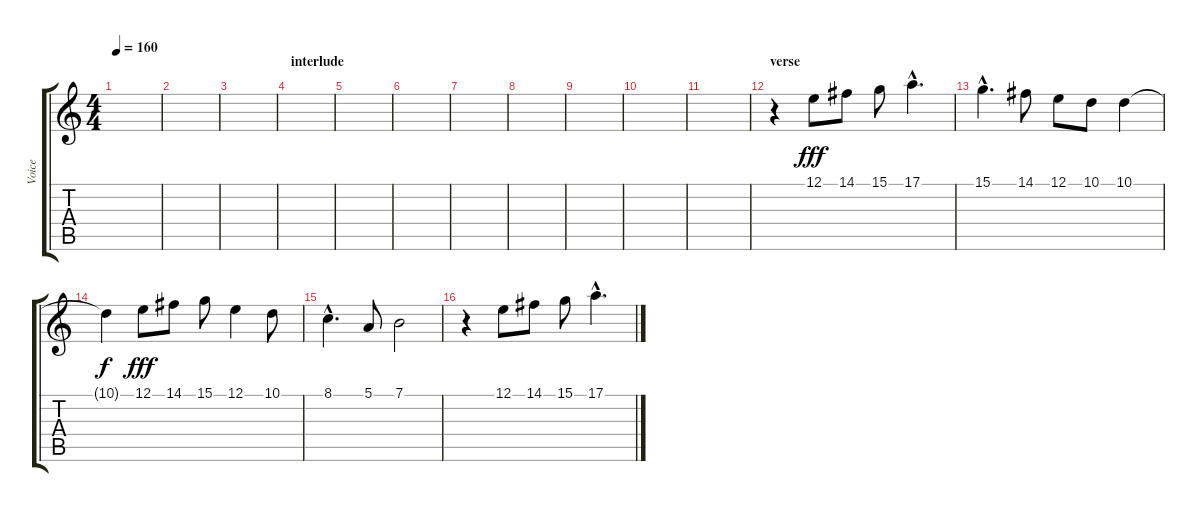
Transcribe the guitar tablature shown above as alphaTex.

\track ("Voice" "Voice") {instrument choiraahs}
\staff {score tabs}
\tuning (E4 B3 G3 D3 A2 E2) {hide}
\ts (4 4)
\tempo 160
\clef g2
\ks c
|
|
|
\section ("" "interlude")
|
|
|
|
|
|
|
|
\section ("" "verse")
r.4 12.1.8{dy fff} 14.1.8 15.1.8 17.1{hac}.4{d} |
15.1{hac}.4{d} 14.1.8 12.1.8 10.1.8 10.1.4 |
10.1{t}.4{dy f} 12.1.8{dy fff} 14.1.8 15.1.8 12.1.4 10.1.8 |
8.1{hac}.4{d} 5.1.8 7.1.2 |
r.4 12.1.8 14.1.8 15.1.8 17.1{hac}.4{d}
